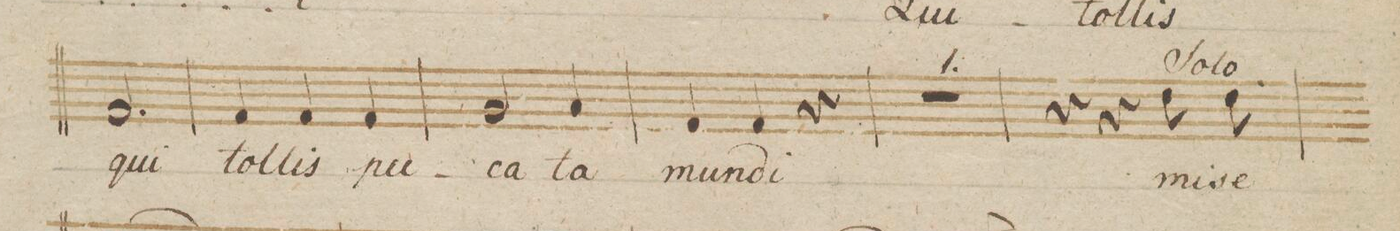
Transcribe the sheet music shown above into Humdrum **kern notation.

**kern	**text	**dynam
*I"Canto	*	*
*clefC1	*	*
*k[b-e-]	*	*
*met(c)	*	*
*M3/4	*	*
2.d/	qui	.
=79	=79	=79
4d/	tol-	.
4d/	-lis	.
4d/	pec-	.
=80	=80	=80
2e-/	-ca-	.
4f/	-ta	.
=81	=81	=81
4d/	mun-	.
4d/	-di	.
4r	.	.
=82	=82	=82
2.r	.	.
=83	=83	=83
4r	.	.
4r	.	.
8b-\	mi-	.
8b-\	-se-	.
=84	=84	=84
*-	*-	*-
